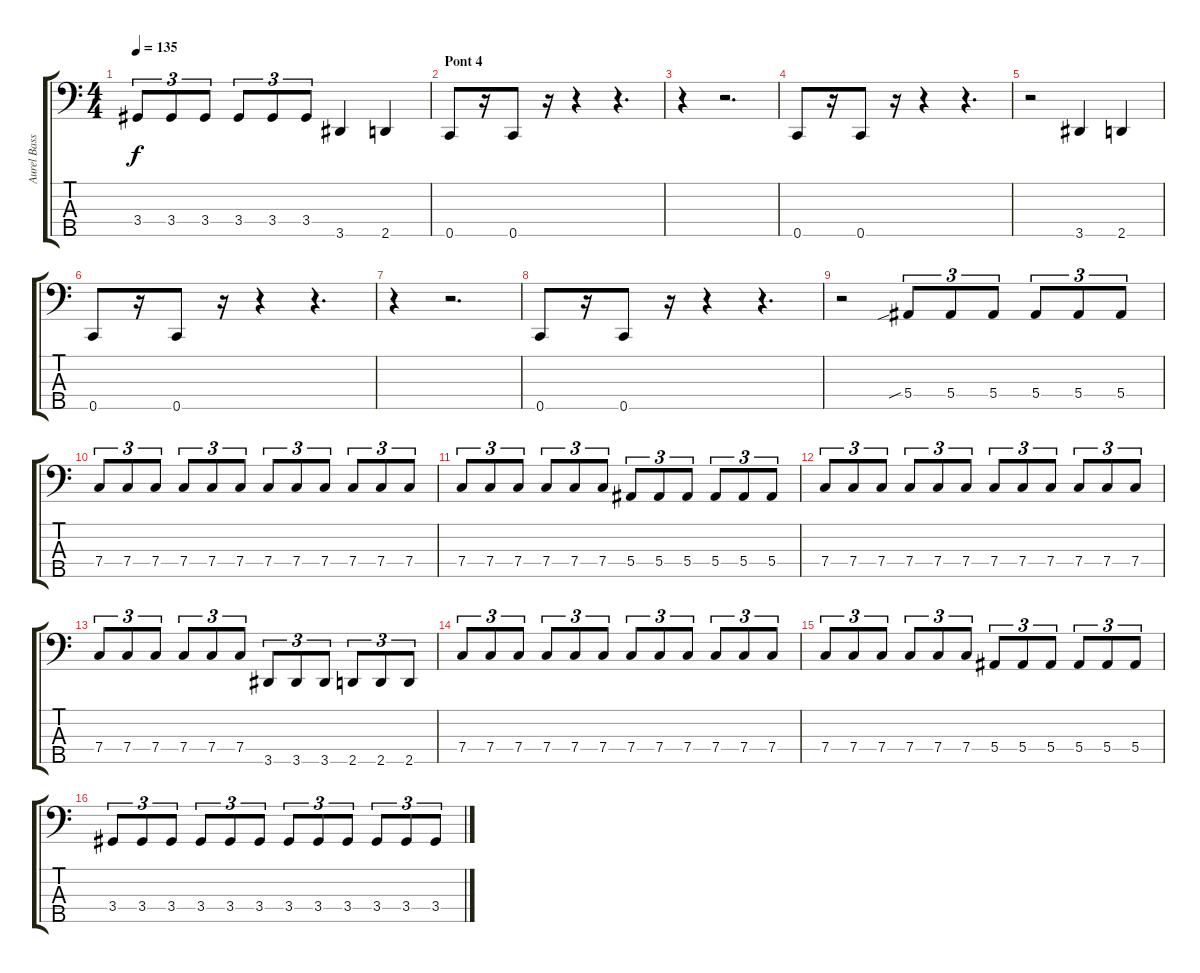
\track ("Aurel Bass" "Aurel Bass") {instrument electricbassfinger}
\staff {score tabs}
\tuning (Ab2 Eb2 Bb1 F1 C1) {hide}
\ts (4 4)
\tempo 135
\clef f4
\ks c
3.4.8{tu (3 2) dy f} 3.4.8{tu (3 2)} 3.4.8{tu (3 2)} 3.4.8{tu (3 2)} 3.4.8{tu (3 2)} 3.4.8{tu (3 2)} 3.5.4 2.5.4 |
\section ("" "Pont 4")
0.5.8 r.16 0.5.8 r.16 r.4 r.4{d} |
r.4 r.2{d} |
0.5.8 r.16 0.5.8 r.16 r.4 r.4{d} |
r.2 3.5.4 2.5.4 |
0.5.8 r.16 0.5.8 r.16 r.4 r.4{d} |
r.4 r.2{d} |
0.5.8 r.16 0.5.8 r.16 r.4 r.4{d} |
r.2 5.4{sib}.8{tu (3 2)} 5.4.8{tu (3 2)} 5.4.8{tu (3 2)} 5.4.8{tu (3 2)} 5.4.8{tu (3 2)} 5.4.8{tu (3 2)} |
7.4.8{tu (3 2)} 7.4.8{tu (3 2)} 7.4.8{tu (3 2)} 7.4.8{tu (3 2)} 7.4.8{tu (3 2)} 7.4.8{tu (3 2)} 7.4.8{tu (3 2)} 7.4.8{tu (3 2)} 7.4.8{tu (3 2)} 7.4.8{tu (3 2)} 7.4.8{tu (3 2)} 7.4.8{tu (3 2)} |
7.4.8{tu (3 2)} 7.4.8{tu (3 2)} 7.4.8{tu (3 2)} 7.4.8{tu (3 2)} 7.4.8{tu (3 2)} 7.4.8{tu (3 2)} 5.4.8{tu (3 2)} 5.4.8{tu (3 2)} 5.4.8{tu (3 2)} 5.4.8{tu (3 2)} 5.4.8{tu (3 2)} 5.4.8{tu (3 2)} |
7.4.8{tu (3 2)} 7.4.8{tu (3 2)} 7.4.8{tu (3 2)} 7.4.8{tu (3 2)} 7.4.8{tu (3 2)} 7.4.8{tu (3 2)} 7.4.8{tu (3 2)} 7.4.8{tu (3 2)} 7.4.8{tu (3 2)} 7.4.8{tu (3 2)} 7.4.8{tu (3 2)} 7.4.8{tu (3 2)} |
7.4.8{tu (3 2)} 7.4.8{tu (3 2)} 7.4.8{tu (3 2)} 7.4.8{tu (3 2)} 7.4.8{tu (3 2)} 7.4.8{tu (3 2)} 3.5.8{tu (3 2)} 3.5.8{tu (3 2)} 3.5.8{tu (3 2)} 2.5.8{tu (3 2)} 2.5.8{tu (3 2)} 2.5.8{tu (3 2)} |
7.4.8{tu (3 2)} 7.4.8{tu (3 2)} 7.4.8{tu (3 2)} 7.4.8{tu (3 2)} 7.4.8{tu (3 2)} 7.4.8{tu (3 2)} 7.4.8{tu (3 2)} 7.4.8{tu (3 2)} 7.4.8{tu (3 2)} 7.4.8{tu (3 2)} 7.4.8{tu (3 2)} 7.4.8{tu (3 2)} |
7.4.8{tu (3 2)} 7.4.8{tu (3 2)} 7.4.8{tu (3 2)} 7.4.8{tu (3 2)} 7.4.8{tu (3 2)} 7.4.8{tu (3 2)} 5.4.8{tu (3 2)} 5.4.8{tu (3 2)} 5.4.8{tu (3 2)} 5.4.8{tu (3 2)} 5.4.8{tu (3 2)} 5.4.8{tu (3 2)} |
3.4.8{tu (3 2)} 3.4.8{tu (3 2)} 3.4.8{tu (3 2)} 3.4.8{tu (3 2)} 3.4.8{tu (3 2)} 3.4.8{tu (3 2)} 3.4.8{tu (3 2)} 3.4.8{tu (3 2)} 3.4.8{tu (3 2)} 3.4.8{tu (3 2)} 3.4.8{tu (3 2)} 3.4.8{tu (3 2)}
